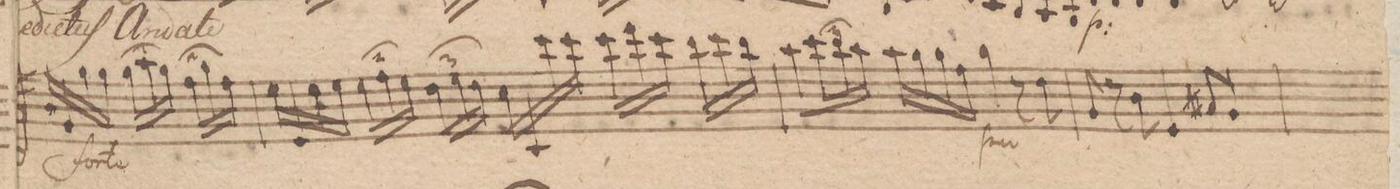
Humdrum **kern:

**kern	**dynam
*I"Violino Secundo	*
*clefG2	*
*k[f#]	*
*met(c)	*
*M4/4	*
16d/LL 16a	.
16d/ 16a	.
16d/ 16a	.
16d/ 16a	.
16d/ 16a	.
16d/ 16a	.
16d/ 16a	.
16d/JJ 16a	.
*Xtremolo	*
16b/LL	.
16g/	.
16gg\	f
16gg\JJ	.
24gg\LL	.
24aa\	.
24gg\JJ	.
24ff#\LL	.
24gg\	.
24ff#\JJ	.
=6	=6
16ee\LL	.
16e/	.
16ee\	.
16ee\JJ	.
24ee\LL	.
24ff#\	.
24ee\JJ	.
24dd\LL	.
24ee\	.
24dd\JJ	.
16cc\LL	.
16c/	.
16ccc\	.
16ccc\JJ	.
*Xtuplet	*
24ccc\LL	.
24ddd\	.
24ccc\JJ	.
24bb\LL	.
24ccc\	.
24bb\JJ	.
*tuplet	*
=7	=7
8aa\L	.
24ccc\L	.
24bb\	.
24aa\JJ	.
16aa\LL	.
16gg\	.
16gg\	.
16ff#\JJ	.
4gg\	p
8r	.
8dd\	.
=8	=8
8g/	.
8r	.
8b\	.
8ryy	.
4e/	.
8a#X/L	.
8g/J	.
=9	=9
*-	*-
